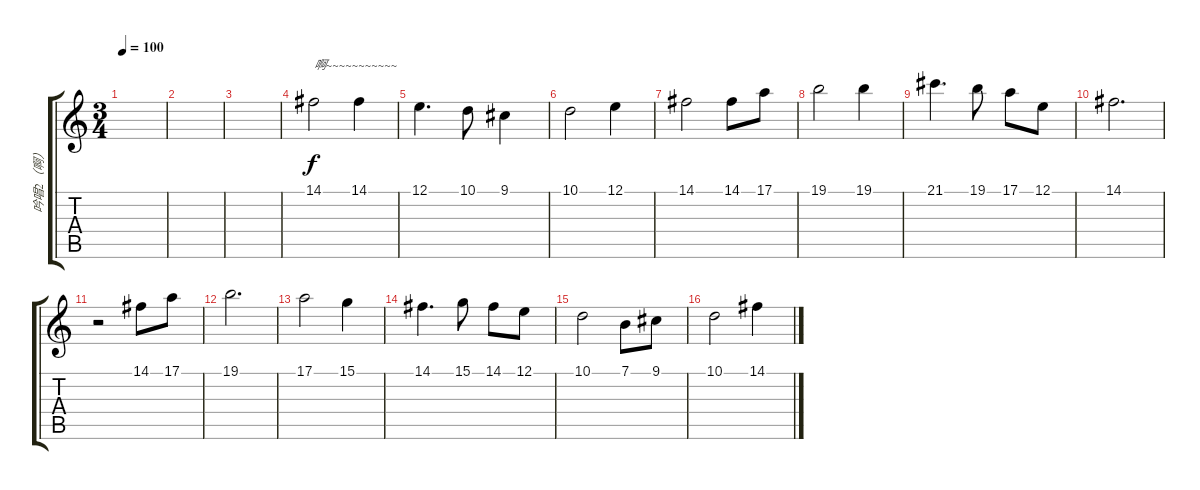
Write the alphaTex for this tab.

\track ("吟唱2（啊）" "吟唱2（啊）") {instrument flute}
\staff {score tabs}
\tuning (E4 B3 G3 D3 A2 E2) {hide}
\ts (3 4)
\tempo 100
\clef g2
\ks c
|
|
|
14.1.2{txt "啊~~~~~~~~~~~"} 14.1.4 |
12.1.4{d} 10.1.8 9.1.4 |
10.1.2 12.1.4 |
14.1.2 14.1.8 17.1.8 |
19.1.2 19.1.4 |
21.1.4{d} 19.1.8 17.1.8 12.1.8 |
14.1.2{d} |
r.2 14.1.8 17.1.8 |
19.1.2{d} |
17.1.2 15.1.4 |
14.1.4{d} 15.1.8 14.1.8 12.1.8 |
10.1.2 7.1.8 9.1.8 |
10.1.2 14.1.4
